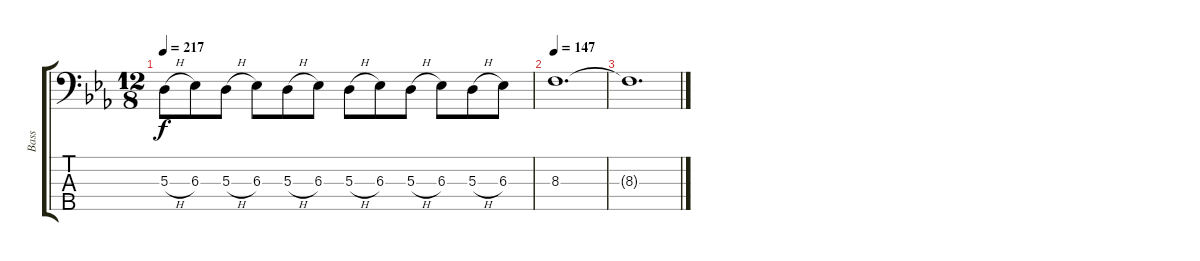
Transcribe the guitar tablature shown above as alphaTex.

\track ("Bass" "Bass") {instrument electricbasspick}
\staff {score tabs}
\tuning (G2 D2 A1 E1 B0) {hide}
\ts (12 8)
\tempo 217
\clef f4
\ks eb
5.3{h}.8{dy f} 6.3.8 5.3{h}.8 6.3.8 5.3{h}.8 6.3.8 5.3{h}.8 6.3.8 5.3{h}.8 6.3.8 5.3{h}.8 6.3.8 |
\tempo 147
8.3.1{d volume 0} |
8.3{t}.1{d}
